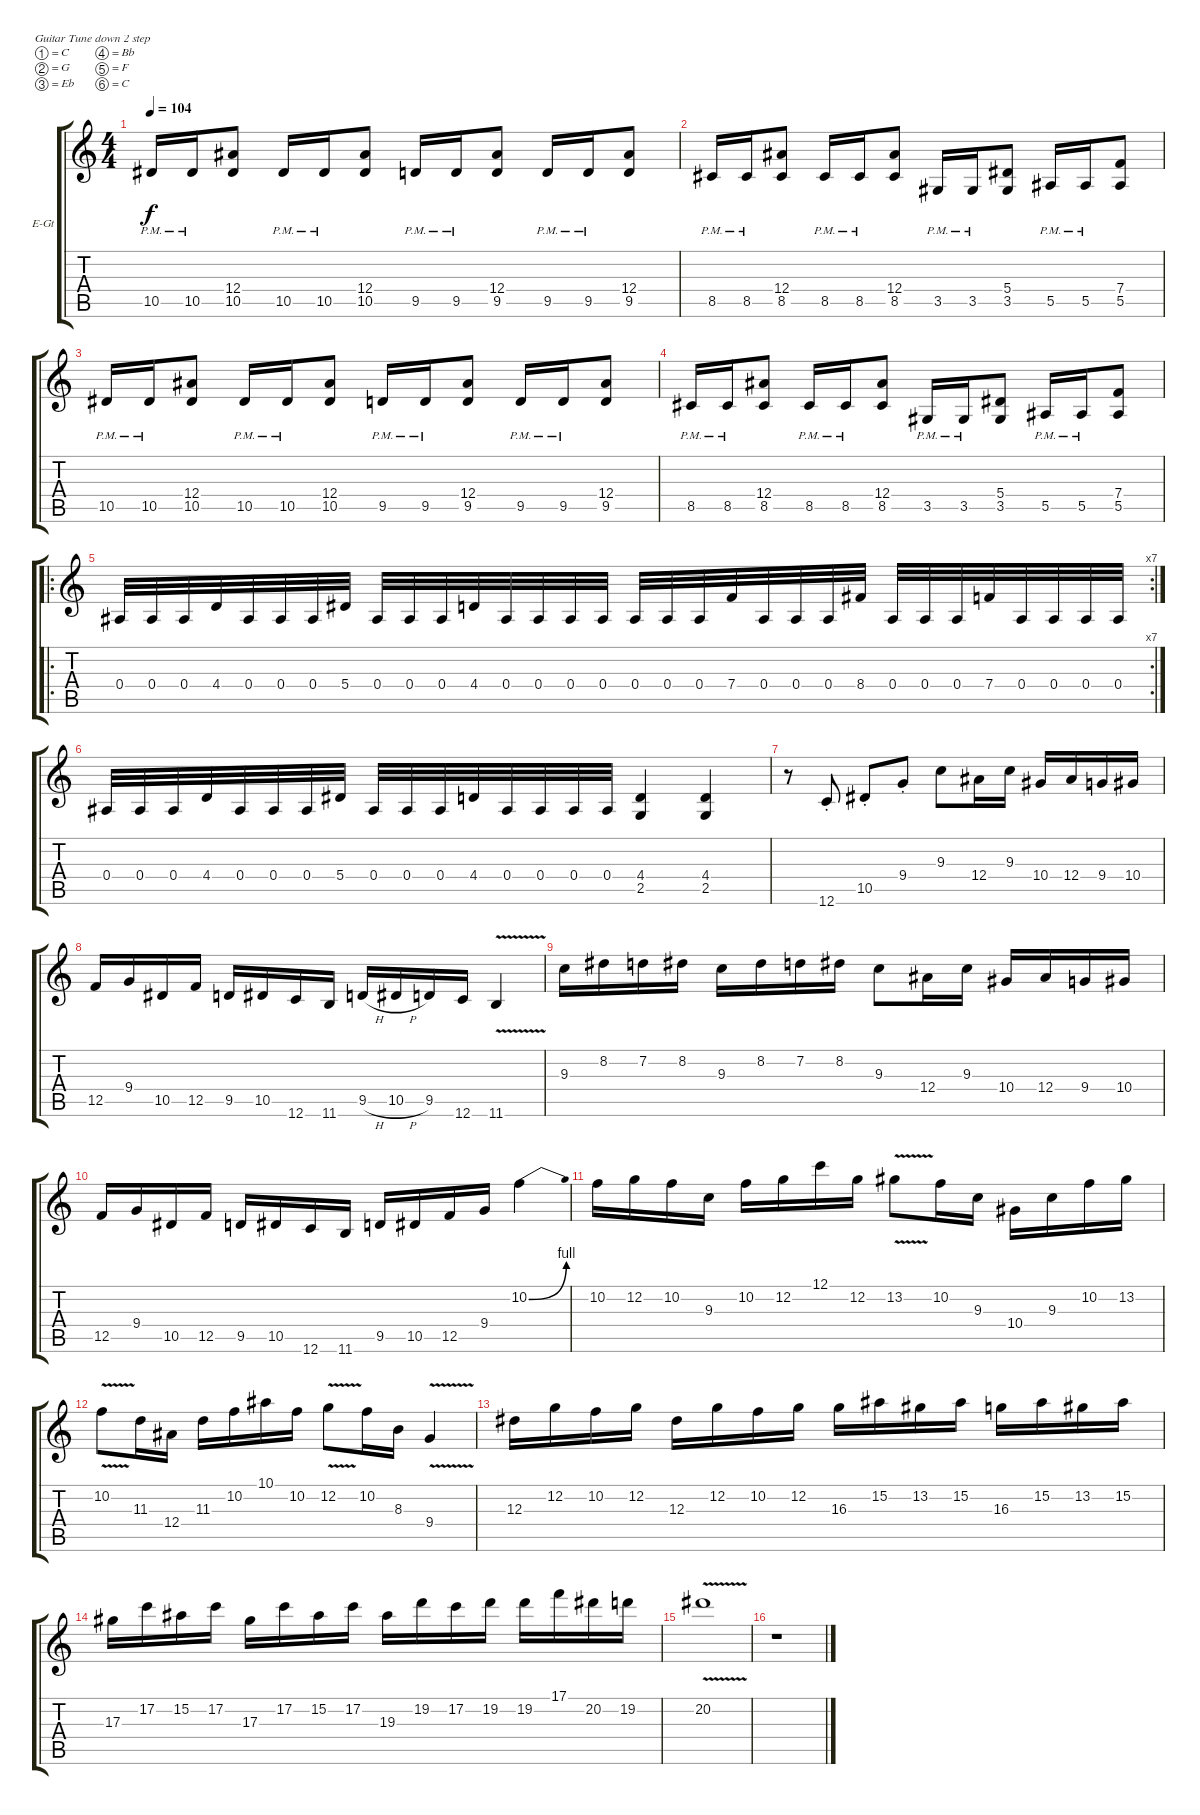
\bracketExtendMode groupsimilarinstruments
\firstSystemTrackNameOrientation horizontal
\otherSystemsTrackNameOrientation horizontal
\track ("Skwisgaar" "E-Gt") {instrument distortionguitar}
\staff {score tabs}
\tuning (C4 G3 Eb3 Bb2 F2 C2)
\ts (4 4)
\tempo 104
\clef g2
\ks c
10.5{pm}.16{dy f} 10.5{pm}.16 (12.4 10.5).8 10.5{pm}.16 10.5{pm}.16 (12.4 10.5).8 9.5{pm}.16 9.5{pm}.16 (12.4 9.5).8 9.5{pm}.16 9.5{pm}.16 (12.4 9.5).8 |
8.5{pm}.16 8.5{pm}.16 (12.4 8.5).8 8.5{pm}.16 8.5{pm}.16 (12.4 8.5).8 3.5{pm}.16 3.5{pm}.16 (5.4 3.5).8 5.5{pm}.16 5.5{pm}.16 (7.4 5.5).8 |
10.5{pm}.16 10.5{pm}.16 (12.4 10.5).8 10.5{pm}.16 10.5{pm}.16 (12.4 10.5).8 9.5{pm}.16 9.5{pm}.16 (12.4 9.5).8 9.5{pm}.16 9.5{pm}.16 (12.4 9.5).8 |
8.5{pm}.16 8.5{pm}.16 (12.4 8.5).8 8.5{pm}.16 8.5{pm}.16 (12.4 8.5).8 3.5{pm}.16 3.5{pm}.16 (5.4 3.5).8 5.5{pm}.16 5.5{pm}.16 (7.4 5.5).8 |
\ro
\rc 7
0.4.32 0.4.32 0.4.32 4.4.32 0.4.32 0.4.32 0.4.32 5.4.32 0.4.32 0.4.32 0.4.32 4.4.32 0.4.32 0.4.32 0.4.32 0.4.32 0.4.32 0.4.32 0.4.32 7.4.32 0.4.32 0.4.32 0.4.32 8.4.32 0.4.32 0.4.32 0.4.32 7.4.32 0.4.32 0.4.32 0.4.32 0.4.32 |
0.4.32 0.4.32 0.4.32 4.4.32 0.4.32 0.4.32 0.4.32 5.4.32 0.4.32 0.4.32 0.4.32 4.4.32 0.4.32 0.4.32 0.4.32 0.4.32 (4.4 2.5).4 (4.4 2.5).4 |
r.8 12.6{st}.8 10.5{st}.8 9.4{st}.8 9.3.8 12.4.16 9.3.16 10.4.16 12.4.16 9.4.16 10.4.16 |
12.5.16 9.4.16 10.5.16 12.5.16 9.5.16 10.5.16 12.6.16 11.6.16 9.5{h}.16 10.5{h}.16 9.5.16 12.6.16 11.6{v}.4 |
9.3.16 8.2.16 7.2.16 8.2.16 9.3.16 8.2.16 7.2.16 8.2.16 9.3.8 12.4.16 9.3.16 10.4.16 12.4.16 9.4.16 10.4.16 |
12.5.16 9.4.16 10.5.16 12.5.16 9.5.16 10.5.16 12.6.16 11.6.16 9.5.16 10.5.16 12.5.16 9.4.16 10.2{be (bend 0 0 60 4)}.4 |
10.2.16 12.2.16 10.2.16 9.3.16 10.2.16 12.2.16 12.1.16 12.2.16 13.2{v}.8 10.2.16 9.3.16 10.4.16 9.3.16 10.2.16 13.2.16 |
10.2{v}.8 11.3.16 12.4.16 11.3.16 10.2.16 10.1.16 10.2.16 12.2{v}.8 10.2.16 8.3.16 9.4{v}.4 |
12.3.16 12.2.16 10.2.16 12.2.16 12.3.16 12.2.16 10.2.16 12.2.16 16.3.16 15.2.16 13.2.16 15.2.16 16.3.16 15.2.16 13.2.16 15.2.16 |
17.3.16 17.2.16 15.2.16 17.2.16 17.3.16 17.2.16 15.2.16 17.2.16 19.3.16 19.2.16 17.2.16 19.2.16 19.2.16 17.1.16 20.2.16 19.2.16 |
20.2{v}.1 |
r.1
